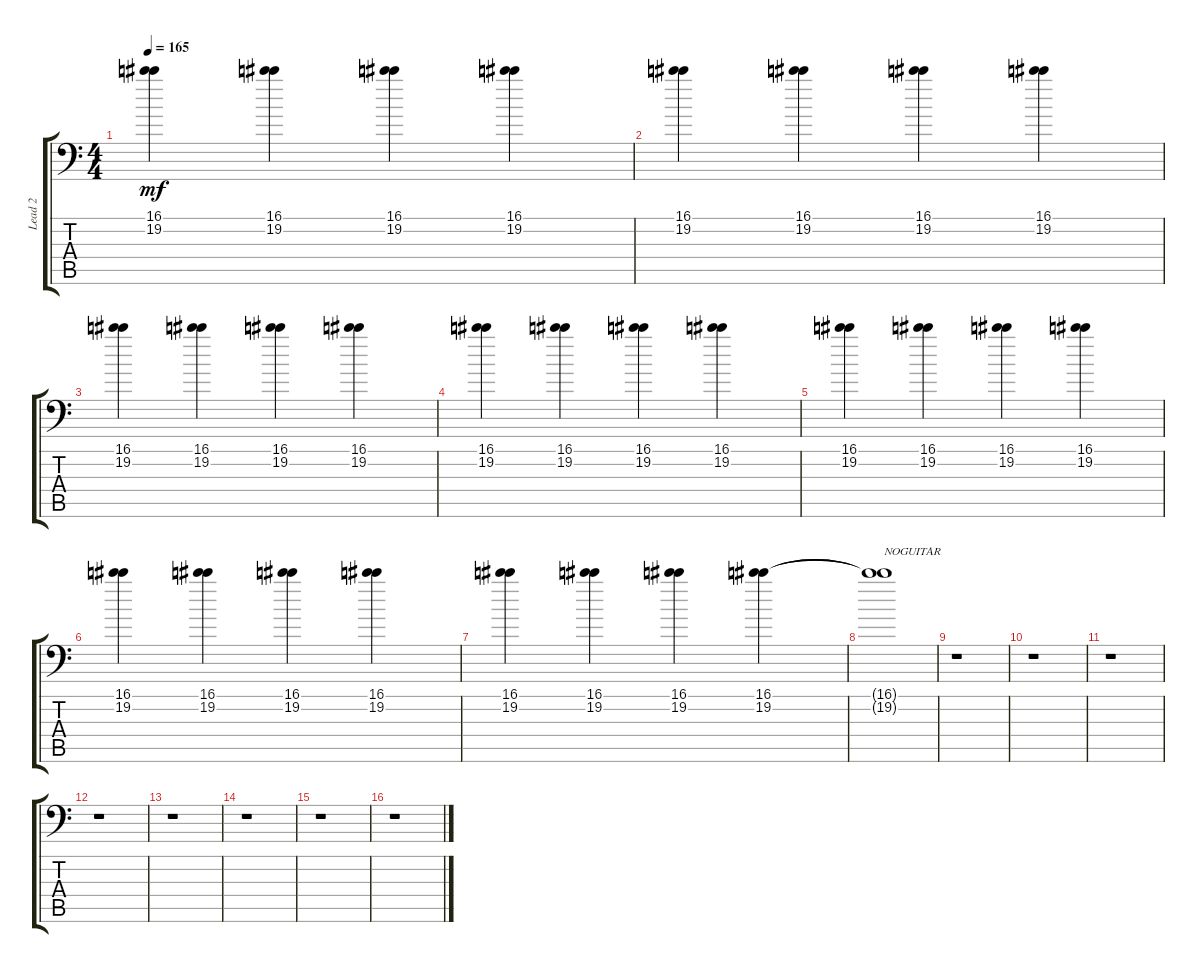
\track ("Lead 2" "Lead 2") {instrument overdrivenguitar}
\staff {score tabs}
\tuning (A3 F3 C3 G2 D2 A1) {hide}
\ts (4 4)
\tempo 165
\clef f4
\ks c
(16.1 19.2).4{dy mf} (16.1 19.2).4 (16.1 19.2).4 (16.1 19.2).4 |
(16.1 19.2).4 (16.1 19.2).4 (16.1 19.2).4 (16.1 19.2).4 |
(16.1 19.2).4 (16.1 19.2).4 (16.1 19.2).4 (16.1 19.2).4 |
(16.1 19.2).4 (16.1 19.2).4 (16.1 19.2).4 (16.1 19.2).4 |
(16.1 19.2).4 (16.1 19.2).4 (16.1 19.2).4 (16.1 19.2).4 |
(16.1 19.2).4 (16.1 19.2).4 (16.1 19.2).4 (16.1 19.2).4 |
(16.1 19.2).4 (16.1 19.2).4 (16.1 19.2).4 (16.1 19.2).4 |
(16.1{t} 19.2{t}).1{txt "NOGUITAR"} |
r.1 |
r.1 |
r.1 |
r.1 |
r.1 |
r.1 |
r.1 |
r.1
